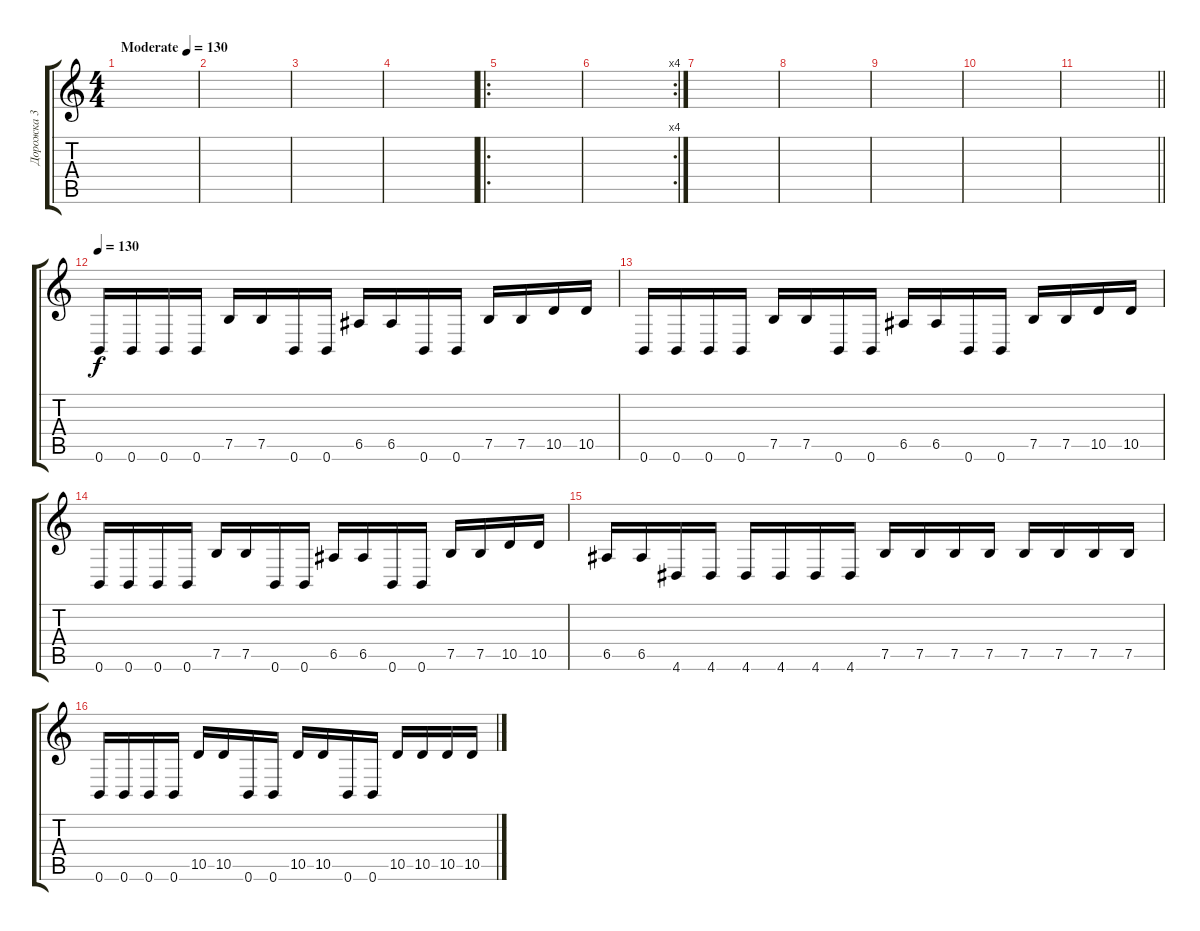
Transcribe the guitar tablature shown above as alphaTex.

\track ("Дорожка 3" "Дорожка 3") {instrument overdrivenguitar}
\staff {score tabs}
\tuning (B3 Gb3 D3 A2 E2 B1) {hide}
\ts (4 4)
\tempo (130 "Moderate")
\tempo 100
\tempo (130 "Moderate")
\clef g2
\ks c
|
|
|
|
\ro
|
\rc 4
|
|
|
|
|
\barLineRight lightlight
|
\tempo 130
0.6.16 0.6.16 0.6.16 0.6.16 7.5.16 7.5.16 0.6.16 0.6.16 6.5.16 6.5.16 0.6.16 0.6.16 7.5.16 7.5.16 10.5.16 10.5.16 |
0.6.16 0.6.16 0.6.16 0.6.16 7.5.16 7.5.16 0.6.16 0.6.16 6.5.16 6.5.16 0.6.16 0.6.16 7.5.16 7.5.16 10.5.16 10.5.16 |
0.6.16 0.6.16 0.6.16 0.6.16 7.5.16 7.5.16 0.6.16 0.6.16 6.5.16 6.5.16 0.6.16 0.6.16 7.5.16 7.5.16 10.5.16 10.5.16 |
6.5.16 6.5.16 4.6.16 4.6.16 4.6.16 4.6.16 4.6.16 4.6.16 7.5.16 7.5.16 7.5.16 7.5.16 7.5.16 7.5.16 7.5.16 7.5.16 |
0.6.16 0.6.16 0.6.16 0.6.16 10.5.16 10.5.16 0.6.16 0.6.16 10.5.16 10.5.16 0.6.16 0.6.16 10.5.16 10.5.16 10.5.16 10.5.16
